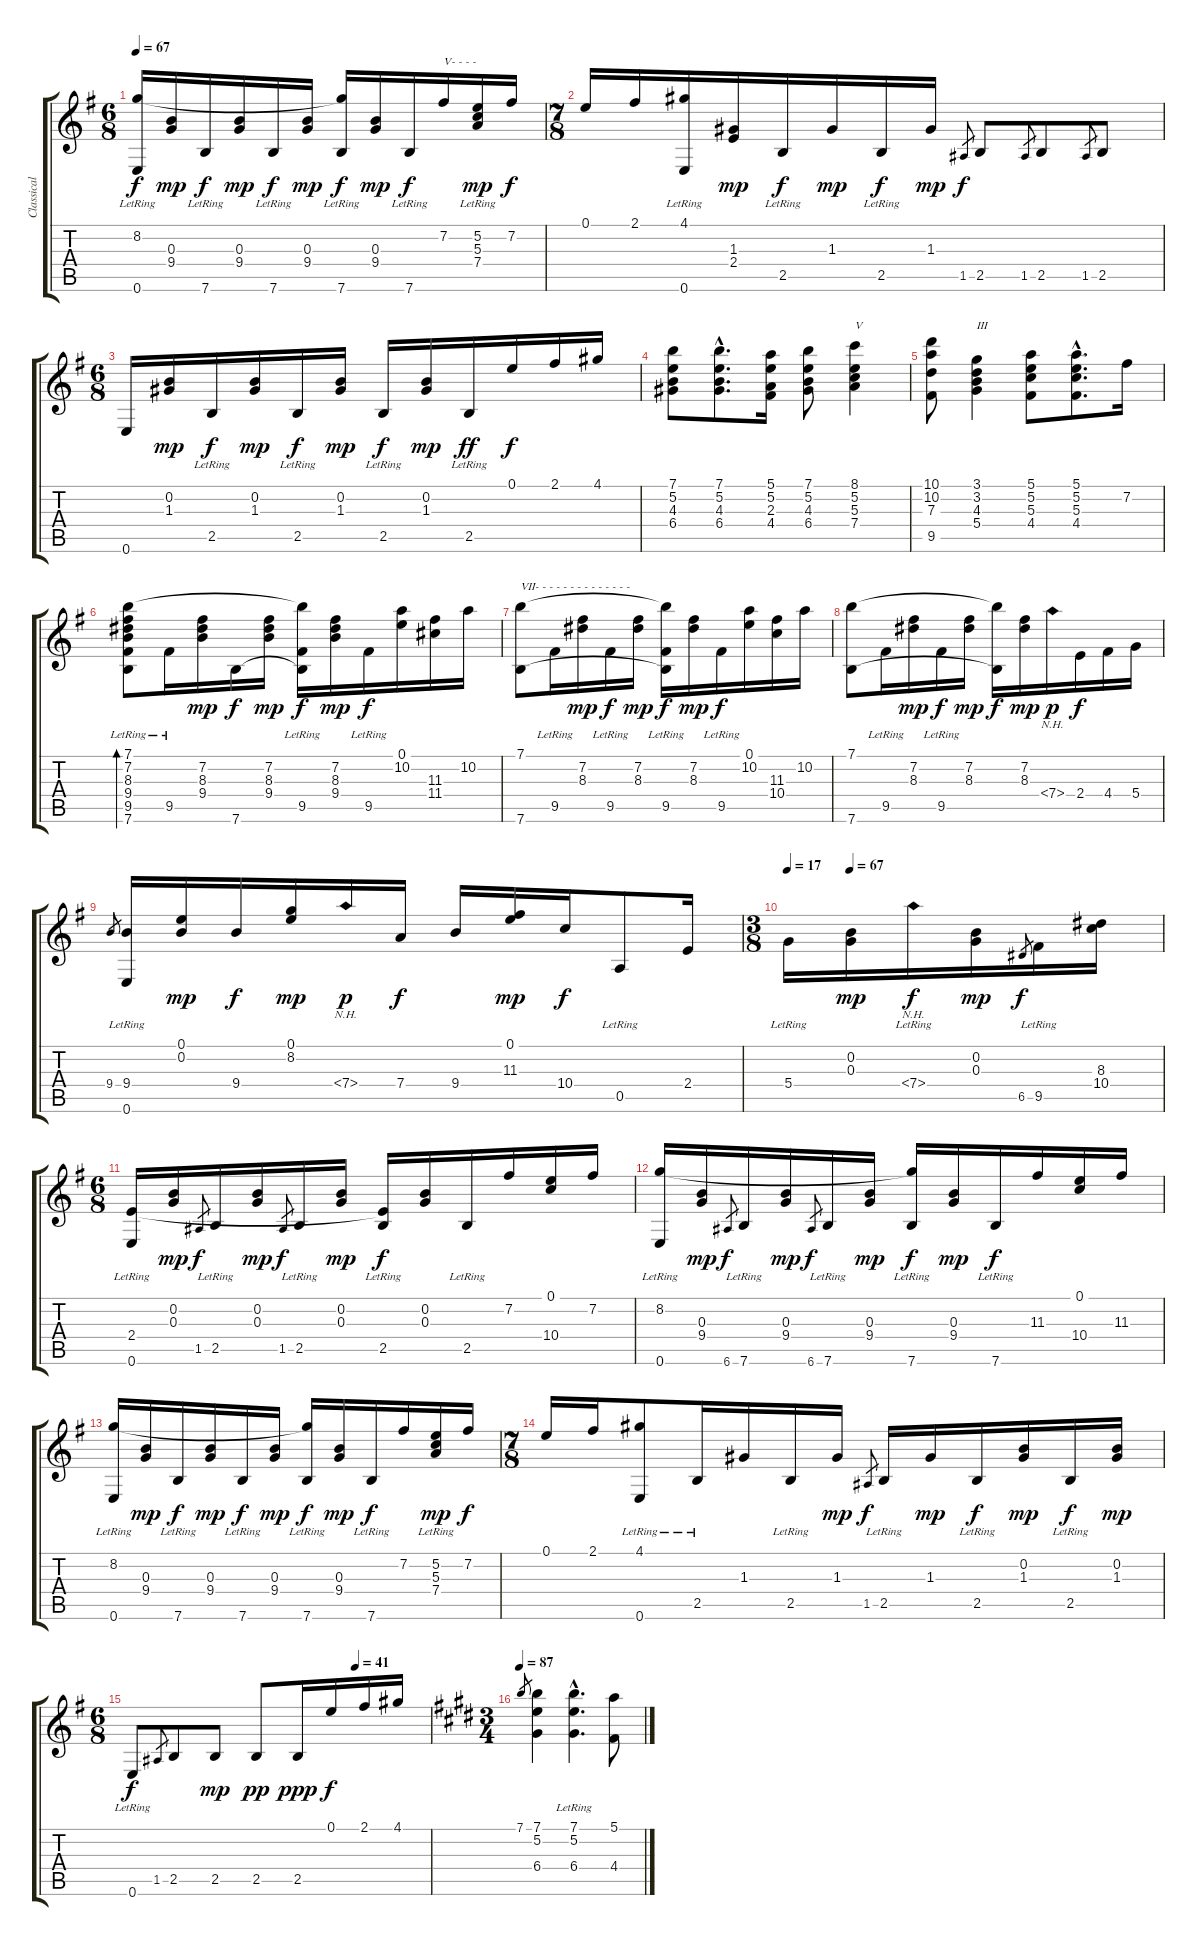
\track ("Classical guitar" "Classical ") {instrument acousticguitarnylon}
\staff {score tabs}
\tuning (E4 B3 G3 D3 A2 E2) {hide}
\ts (6 8)
\tempo 67
\clef g2
\ks eminor
(8.2 0.6{lr}).16{dy f} (0.3 9.4).16{dy mp} 7.6{lr}.16{dy f} (0.3 9.4).16{dy mp} 7.6{lr}.16{dy f} (0.3 9.4).16{dy mp} (8.2{t} 7.6{lr}).16{dy f} (0.3 9.4).16{dy mp} 7.6{lr}.16{dy f} 7.2.16{txt "V- - - -"} (5.2 5.3{lr} 7.4{lr}).16{dy mp} 7.2.16{dy f} |
\ts (7 8)
0.1.16 2.1.16 (4.1{lr} 0.6{lr}).16 (1.3 2.4).16{dy mp} 2.5{lr}.16{dy f} 1.3.16{dy mp} 2.5{lr}.16{dy f} 1.3.16{dy mp} 1.5.8{gr dy f} 2.5.8 1.5.8{gr} 2.5.8 1.5.8{gr} 2.5.8 |
\ts (6 8)
0.6.16 (0.2 1.3).16{dy mp} 2.5{lr}.16{dy f} (0.2 1.3).16{dy mp} 2.5{lr}.16{dy f} (0.2 1.3).16{dy mp} 2.5{lr}.16{dy f} (0.2 1.3).16{dy mp} 2.5{lr}.16{dy ff} 0.1.16{dy f} 2.1.16 4.1.16 |
(7.1 5.2 4.3 6.4).8 (7.1{hac} 5.2{hac} 4.3{hac} 6.4{hac}).8{d} (5.1 5.2 2.3 4.4).16 (7.1 5.2 4.3 6.4).8 (8.1 5.2 5.3 7.4).4{txt "V"} |
(10.1 10.2 7.3 9.5).8 (3.1 3.2 4.3 5.4).4{txt "III"} (5.1 5.2 5.3 4.4).8 (5.1{hac} 5.2{hac} 5.3{hac} 4.4{hac}).8{d} 7.2.16 |
(7.1 7.2 8.3 9.4 9.5 7.6{lr}).8{bd 60} 9.5{lr}.16 (7.2 8.3 9.4).16{dy mp} 7.6.16{dy f} (7.2 8.3 9.4).16{dy mp} (7.1{t} 9.5{lr} 7.6{t}).16{dy f} (7.2 8.3 9.4).16{dy mp} 9.5{lr}.16{dy f} (0.1 10.2).16 (11.3 11.4).16 10.2.16 |
(7.1 7.6).8{txt "VII- - - - - - - - - - - - - -"} 9.5{lr}.16 (7.2 8.3).16{dy mp} 9.5{lr}.16{dy f} (7.2 8.3).16{dy mp} (7.1{t} 9.5{lr} 7.6{t}).16{dy f} (7.2 8.3).16{dy mp} 9.5{lr}.16{dy f} (0.1 10.2).16 (11.3 10.4).16 10.2.16 |
(7.1 7.6).8 9.5{lr}.16 (7.2 8.3).16{dy mp} 9.5{lr}.16{dy f} (7.2 8.3).16{dy mp} (7.1{t} 7.6{t}).16{dy f} (7.2 8.3).16{dy mp} 7.4{nh}.16{dy p} 2.4.16{dy f} 4.4.16 5.4.16 |
9.4.8{gr} (9.4 0.6{lr}).16 (0.1 0.2).16{dy mp} 9.4.16{dy f} (0.1 8.2).16{dy mp} 7.4{nh}.16{dy p} 7.4.16{dy f} 9.4.16 (0.1 11.3).16{dy mp} 10.4.16{dy f} 0.5{lr}.8 2.4.16 |
\ts (3 8)
\tempo 17
\tempo (67 0.16666666666666666)
5.4{lr}.16 (0.2 0.3).16{dy mp} 7.4{nh lr}.16{dy f} (0.2 0.3).16{dy mp} 6.5.8{gr dy f} 9.5{lr}.16 (8.3 10.4).16 |
\ts (6 8)
(2.4 0.6{lr}).16 (0.2 0.3).16{dy mp} 1.5.8{gr dy f} 2.5{lr}.16 (0.2 0.3).16{dy mp} 1.5.8{gr dy f} 2.5{lr}.16 (0.2 0.3).16{dy mp} (2.4{t} 2.5{lr}).16{dy f} (0.2 0.3).16 2.5{lr}.16 7.2.16 (0.1 10.4).16 7.2.16 |
(8.2 0.6{lr}).16 (0.3 9.4).16{dy mp} 6.6.8{gr dy f} 7.6{lr}.16 (0.3 9.4).16{dy mp} 6.6.8{gr dy f} 7.6{lr}.16 (0.3 9.4).16{dy mp} (8.2{t} 7.6{lr}).16{dy f} (0.3 9.4).16{dy mp} 7.6{lr}.16{dy f} 11.3.16 (0.1 10.4).16 11.3.16 |
(8.2 0.6{lr}).16 (0.3 9.4).16{dy mp} 7.6{lr}.16{dy f} (0.3 9.4).16{dy mp} 7.6{lr}.16{dy f} (0.3 9.4).16{dy mp} (8.2{t} 7.6{lr}).16{dy f} (0.3 9.4).16{dy mp} 7.6{lr}.16{dy f} 7.2.16 (5.2 5.3{lr} 7.4{lr}).16{dy mp} 7.2.16{dy f} |
\ts (7 8)
0.1.16 2.1.16 (4.1 0.6{lr}).8 2.5{lr}.16 1.3.16 2.5{lr}.16 1.3.16{dy mp} 1.5.8{gr dy f} 2.5{lr}.16 1.3.16{dy mp} 2.5{lr}.16{dy f} (0.2 1.3).16{dy mp} 2.5{lr}.16{dy f} (0.2 1.3).16{dy mp} |
\ts (6 8)
\tempo (41 0.75)
0.6{lr}.8{dy f} 1.5.8{gr} 2.5.8 2.5.8{dy mp} 2.5.8{dy pp} 2.5.16{dy ppp} 0.1.16{dy f} 2.1.16 4.1.16 |
\ts (3 4)
\tempo 87
\ks c#minor
7.1.8{gr} (7.1 5.2 6.4).4 (7.1{hac} 5.2{hac lr} 6.4{hac}).4{d} (5.1 4.4).8
